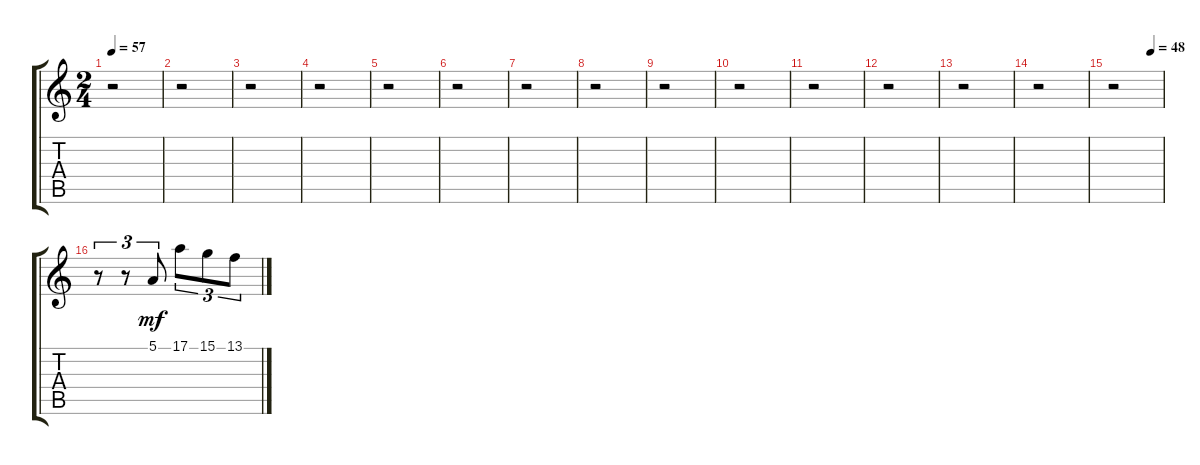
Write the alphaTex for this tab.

\track "" {instrument oboe}
\staff {score tabs}
\tuning (E4 B3 G3 D3 A2 E2) {hide}
\ts (2 4)
\tempo 57
\clef g2
\ks c
r.2{dy mp} |
r.2 |
r.2 |
r.2 |
r.2 |
r.2 |
r.2 |
r.2 |
r.2 |
r.2 |
r.2 |
r.2 |
r.2 |
r.2 |
\tempo (48 0.7708333333333334)
r.2 |
r.8{tu (3 2)} r.8{tu (3 2)} 5.1.8{tu (3 2) dy mf} 17.1.8{tu (3 2)} 15.1.8{tu (3 2)} 13.1.8{tu (3 2)}
